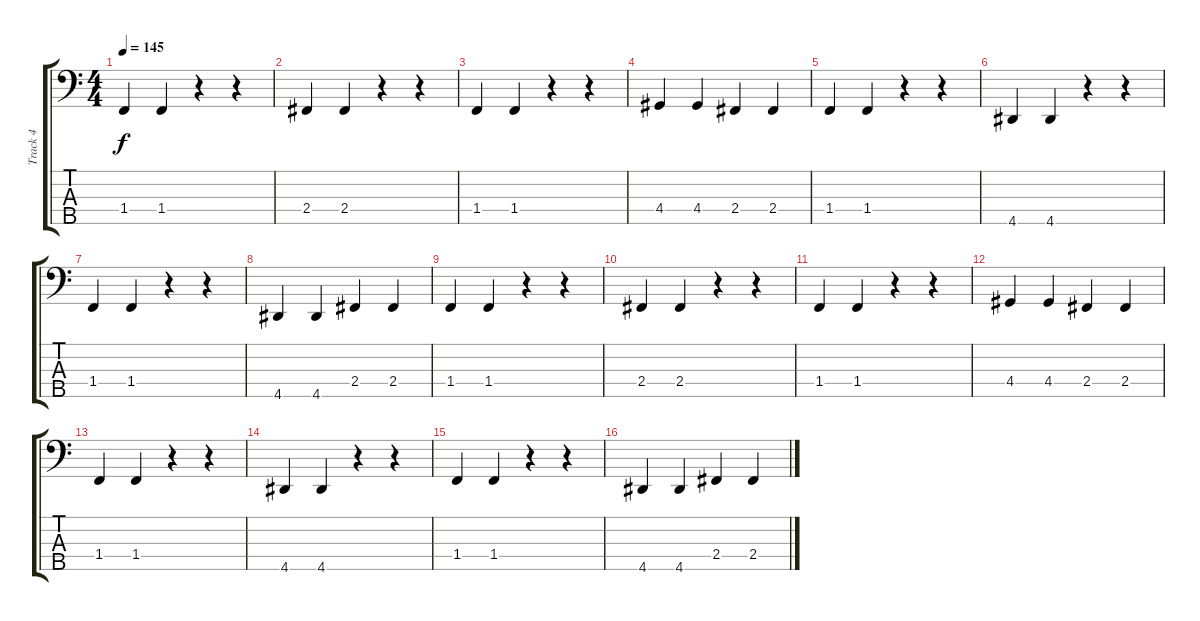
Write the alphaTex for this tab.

\track ("Track 4" "Track 4") {instrument electricbassfinger}
\staff {score tabs}
\tuning (G2 D2 A1 E1 B0) {hide}
\ts (4 4)
\tempo 145
\clef f4
\ks c
1.4.4{dy f} 1.4.4 r.4 r.4 |
2.4.4 2.4.4 r.4 r.4 |
1.4.4 1.4.4 r.4 r.4 |
4.4.4 4.4.4 2.4.4 2.4.4 |
1.4.4 1.4.4 r.4 r.4 |
4.5.4 4.5.4 r.4 r.4 |
1.4.4 1.4.4 r.4 r.4 |
4.5.4 4.5.4 2.4.4 2.4.4 |
1.4.4 1.4.4 r.4 r.4 |
2.4.4 2.4.4 r.4 r.4 |
1.4.4 1.4.4 r.4 r.4 |
4.4.4 4.4.4 2.4.4 2.4.4 |
1.4.4 1.4.4 r.4 r.4 |
4.5.4 4.5.4 r.4 r.4 |
1.4.4 1.4.4 r.4 r.4 |
4.5.4 4.5.4 2.4.4 2.4.4
